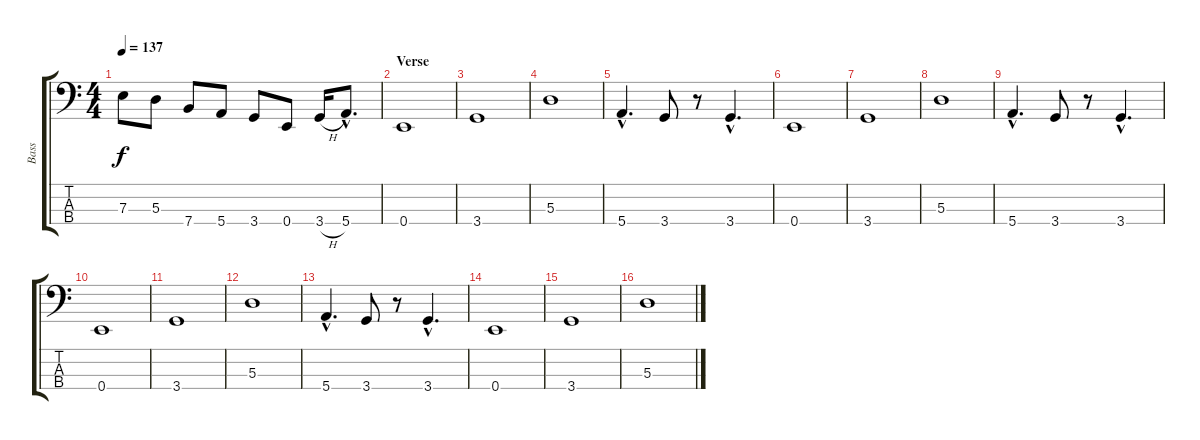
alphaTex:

\track ("Bass" "Bass") {instrument electricbasspick}
\staff {score tabs}
\tuning (G2 D2 A1 E1) {hide}
\ts (4 4)
\tempo 137
\clef f4
\ks c
7.3{t}.8{dy f} 5.3.8 7.4.8 5.4.8 3.4.8 0.4.8 3.4{h}.16 5.4{hac}.8{d} |
\section ("" "Verse")
0.4.1 |
3.4.1 |
5.3.1 |
5.4{hac}.4{d} 3.4.8 r.8 3.4{hac}.4{d} |
0.4.1 |
3.4.1 |
5.3.1 |
5.4{hac}.4{d} 3.4.8 r.8 3.4{hac}.4{d} |
0.4.1 |
3.4.1 |
5.3.1 |
5.4{hac}.4{d} 3.4.8 r.8 3.4{hac}.4{d} |
0.4.1 |
3.4.1 |
5.3.1
